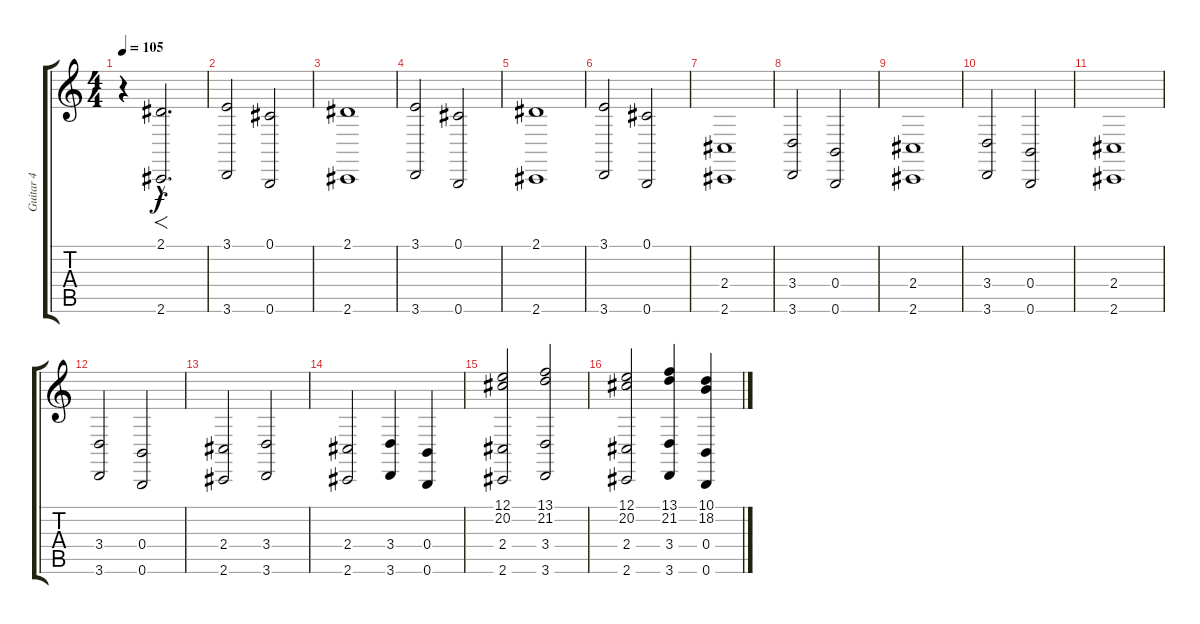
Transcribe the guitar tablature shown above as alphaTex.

\track ("Guitar 4" "Guitar 4") {instrument accordion}
\staff {score tabs}
\tuning (Db4 Ab3 E3 B2 Gb2 B1) {hide}
\ts (4 4)
\tempo 105
\clef g2
\ks c
r.4{dy f instrument accordion} (2.1{hac} 2.6{hac}).2{f d} |
(3.1 3.6).2 (0.1 0.6).2 |
(2.1 2.6).1 |
(3.1 3.6).2 (0.1 0.6).2 |
(2.1 2.6).1 |
(3.1 3.6).2 (0.1 0.6).2 |
(2.4 2.6).1 |
(3.4 3.6).2 (0.4 0.6).2 |
(2.4 2.6).1 |
(3.4 3.6).2 (0.4 0.6).2 |
(2.4 2.6).1 |
(3.4 3.6).2 (0.4 0.6).2 |
(2.4 2.6).2 (3.4 3.6).2 |
(2.4 2.6).2 (3.4 3.6).4 (0.4 0.6).4 |
(12.1 20.2 2.4 2.6).2 (13.1 21.2 3.4 3.6).2 |
(12.1 20.2 2.4 2.6).2 (13.1 21.2 3.4 3.6).4 (10.1 18.2 0.4 0.6).4
